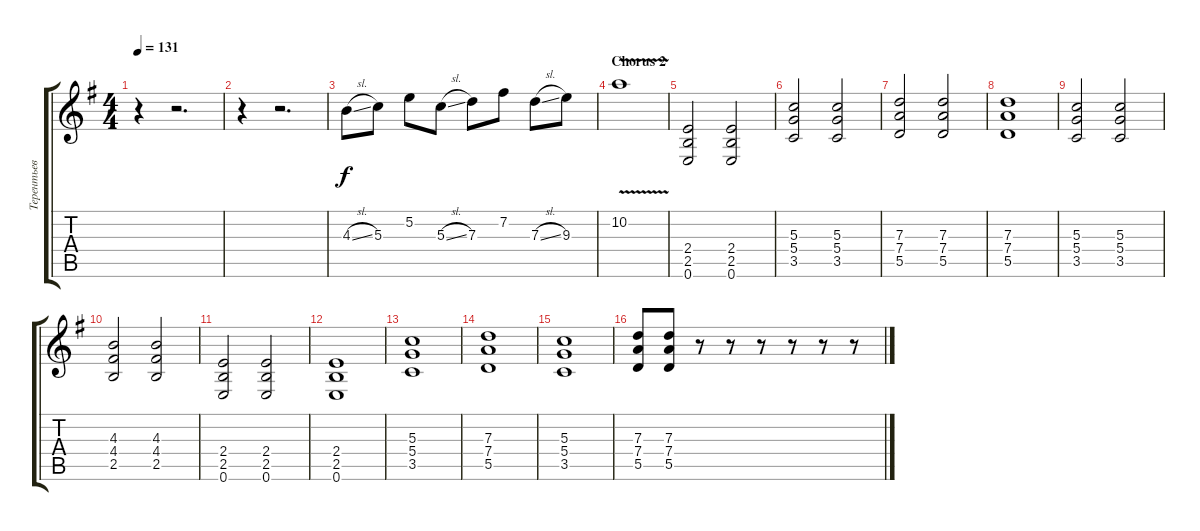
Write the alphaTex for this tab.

\track ("Терентьев" "Терентьев") {instrument distortionguitar}
\staff {score tabs}
\tuning (E4 B3 G3 D3 A2 E2) {hide}
\ts (4 4)
\tempo 131
\clef g2
\ks g
r.4{dy f} r.2{d} |
r.4 r.2{d} |
4.3{sl}.8 5.3.8 5.2.8 5.3{sl}.8 7.3.8 7.2.8 7.3{sl}.8 9.3.8 |
\section ("" "Chorus 2")
10.2{v}.1 |
(2.4 2.5 0.6).2 (2.4 2.5 0.6).2 |
(5.3 5.4 3.5).2 (5.3 5.4 3.5).2 |
(7.3 7.4 5.5).2 (7.3 7.4 5.5).2 |
(7.3 7.4 5.5).1 |
(5.3 5.4 3.5).2 (5.3 5.4 3.5).2 |
(4.3 4.4 2.5).2 (4.3 4.4 2.5).2 |
(2.4 2.5 0.6).2 (2.4 2.5 0.6).2 |
(2.4 2.5 0.6).1 |
(5.3 5.4 3.5).1 |
(7.3 7.4 5.5).1 |
(5.3 5.4 3.5).1 |
(7.3 7.4 5.5).8 (7.3 7.4 5.5).8 r.8 r.8 r.8 r.8 r.8 r.8
